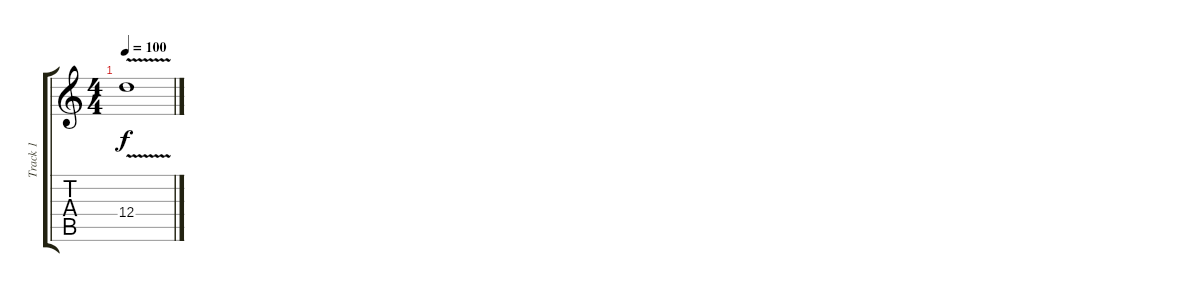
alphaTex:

\track ("Track 1" "Track 1") {instrument distortionguitar}
\staff {score tabs}
\tuning (E4 B3 G3 D3 A2 D2) {hide}
\ts (4 4)
\tempo 100
\clef g2
\ks c
12.4{v}.1{dy f}
